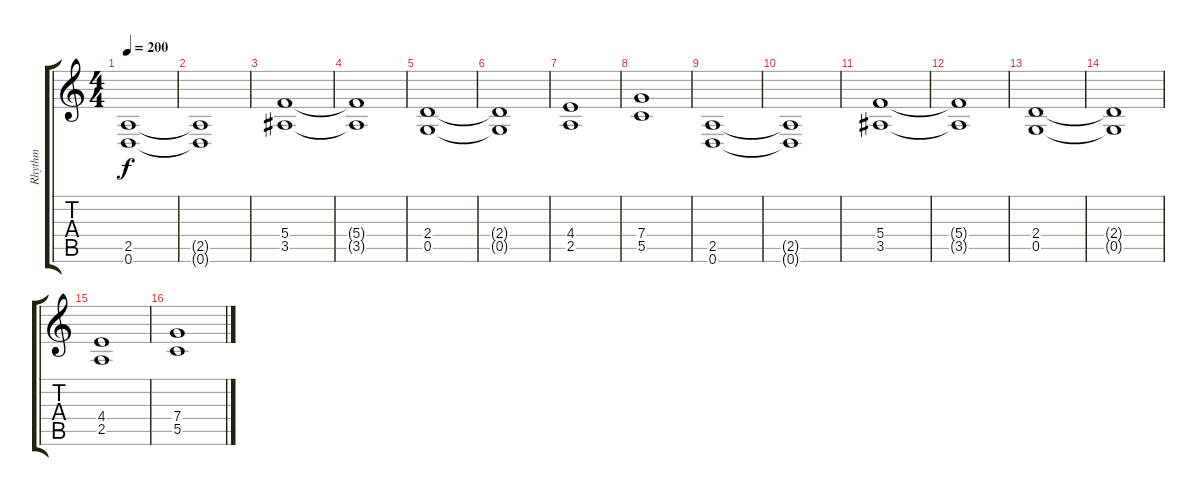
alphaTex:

\track ("Rhythm" "Rhythm") {instrument distortionguitar}
\staff {score tabs}
\tuning (D4 A3 F3 C3 G2 D2) {hide}
\ts (4 4)
\tempo 200
\clef g2
\ks c
(2.5 0.6).1{dy f} |
(2.5{t} 0.6{t}).1 |
(5.4 3.5).1 |
(5.4{t} 3.5{t}).1 |
(2.4 0.5).1 |
(2.4{t} 0.5{t}).1 |
(4.4 2.5).1 |
(7.4 5.5).1 |
(2.5 0.6).1 |
(2.5{t} 0.6{t}).1 |
(5.4 3.5).1 |
(5.4{t} 3.5{t}).1 |
(2.4 0.5).1 |
(2.4{t} 0.5{t}).1 |
(4.4 2.5).1 |
(7.4 5.5).1
